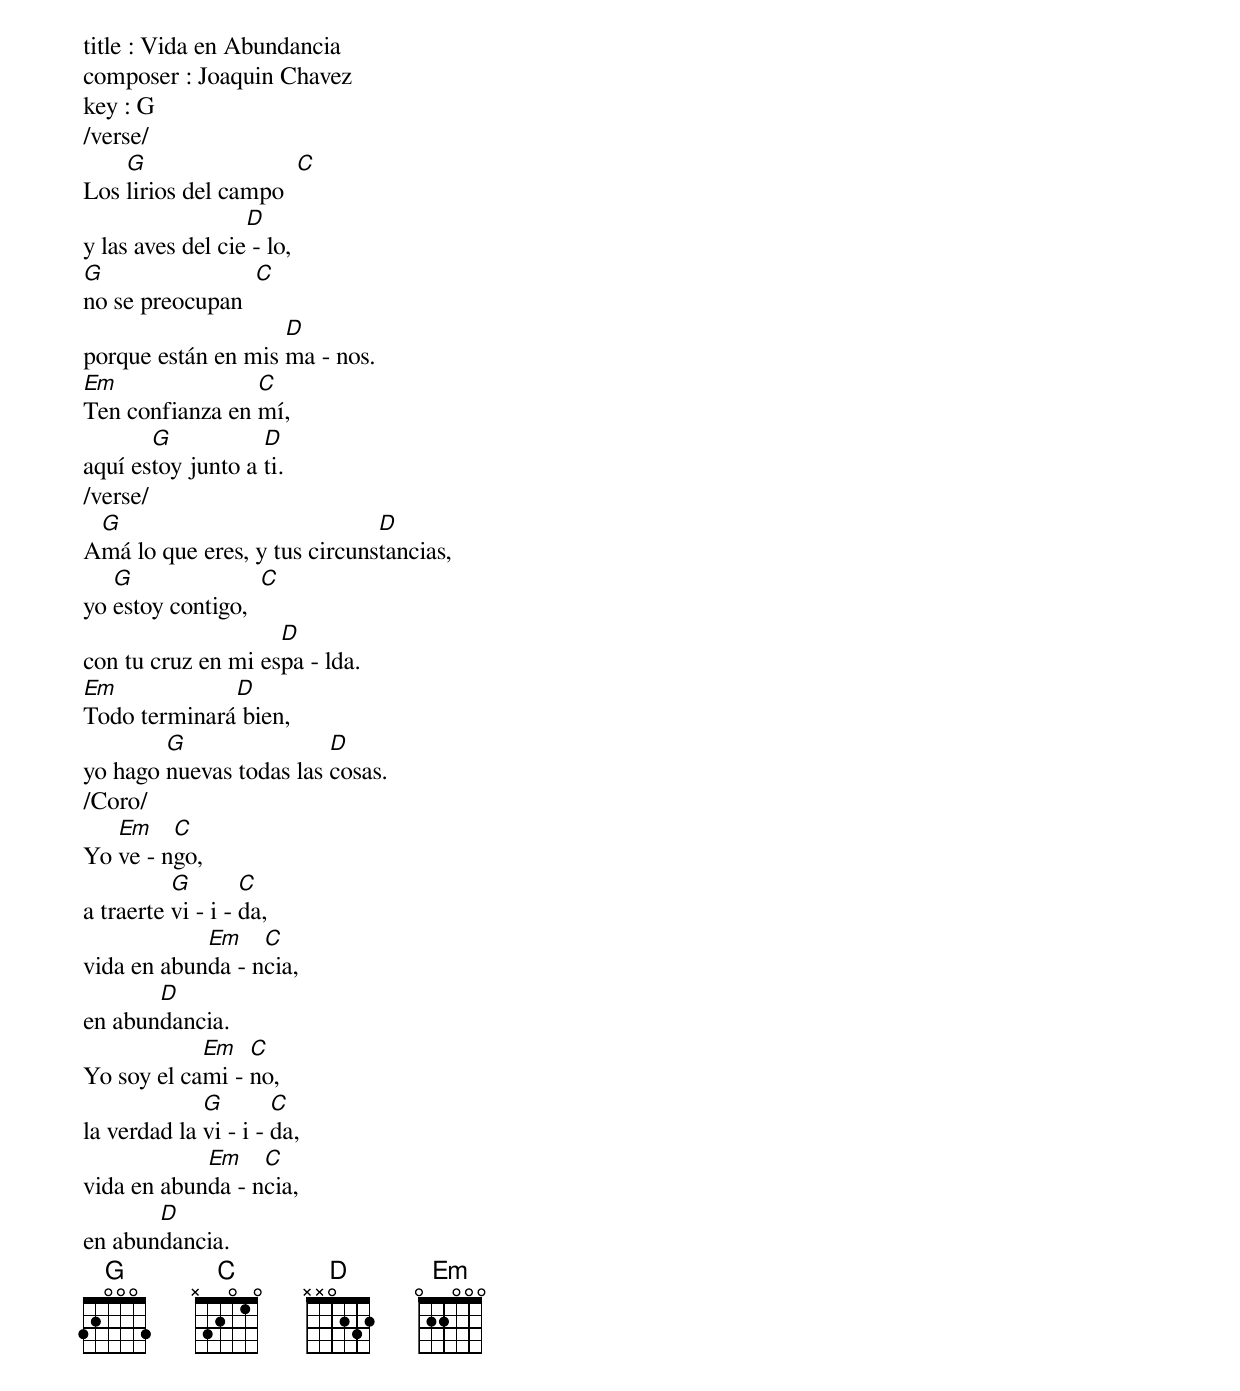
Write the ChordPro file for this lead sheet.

title : Vida en Abundancia
composer : Joaquin Chavez
key : G
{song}
/verse/
Los [G]lirios del campo  [C]
y las aves del cie[D] - lo,
[G]no se preocupan  [C]
porque están en mis [D]ma - nos.
[Em]Ten confianza en [C]mí,
aquí es[G]toy junto a [D]ti.
/verse/
A[G]má lo que eres, y tus circuns[D]tancias,
yo [G]estoy contigo,  [C]
con tu cruz en mi es[D]pa - lda.
[Em]Todo terminará[D] bien,
yo hago [G]nuevas todas las [D]cosas.
/Coro/
Yo [Em]ve - n[C]go,
a traerte [G]vi - i - [C]da,
vida en abun[Em]da - n[C]cia,
en abun[D]dancia.
Yo soy el ca[Em]mi - [C]no,
la verdad la [G]vi - i - [C]da,
vida en abun[Em]da - n[C]cia,
en abun[D]dancia.
